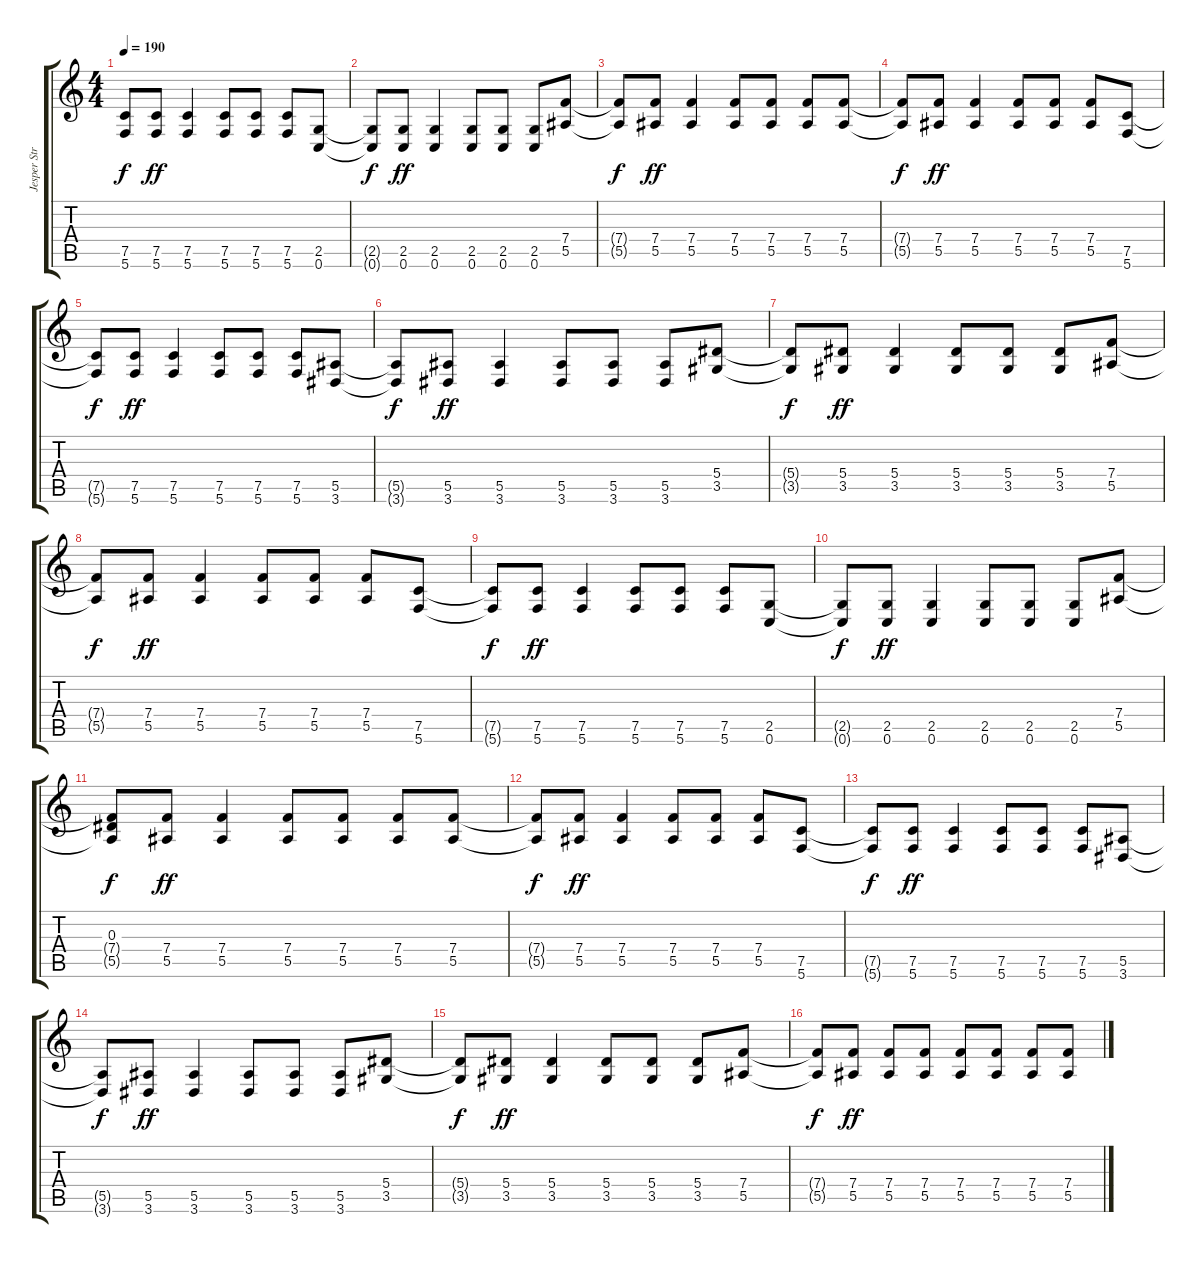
\track ("Jesper Stromblad" "Jesper Str") {instrument distortionguitar}
\staff {score tabs}
\tuning (C4 G3 Eb3 Bb2 F2 C2) {hide}
\ts (4 4)
\tempo 190
\clef g2
\ks c
(7.5{t} 5.6{t}).8{dy f} (7.5 5.6).8{dy ff} (7.5 5.6).4 (7.5 5.6).8 (7.5 5.6).8 (7.5 5.6).8 (2.5 0.6).8 |
(2.5{t} 0.6{t}).8{dy f} (2.5 0.6).8{dy ff} (2.5 0.6).4 (2.5 0.6).8 (2.5 0.6).8 (2.5 0.6).8 (7.4 5.5).8 |
(7.4{t} 5.5{t}).8{dy f} (7.4 5.5).8{dy ff} (7.4 5.5).4 (7.4 5.5).8 (7.4 5.5).8 (7.4 5.5).8 (7.4 5.5).8 |
(7.4{t} 5.5{t}).8{dy f} (7.4 5.5).8{dy ff} (7.4 5.5).4 (7.4 5.5).8 (7.4 5.5).8 (7.4 5.5).8 (7.5 5.6).8 |
(7.5{t} 5.6{t}).8{dy f} (7.5 5.6).8{dy ff} (7.5 5.6).4 (7.5 5.6).8 (7.5 5.6).8 (7.5 5.6).8 (5.5 3.6).8 |
(5.5{t} 3.6{t}).8{dy f} (5.5 3.6).8{dy ff} (5.5 3.6).4 (5.5 3.6).8 (5.5 3.6).8 (5.5 3.6).8 (5.4 3.5).8 |
(5.4{t} 3.5{t}).8{dy f} (5.4 3.5).8{dy ff} (5.4 3.5).4 (5.4 3.5).8 (5.4 3.5).8 (5.4 3.5).8 (7.4 5.5).8 |
(7.4{t} 5.5{t}).8{dy f} (7.4 5.5).8{dy ff} (7.4 5.5).4 (7.4 5.5).8 (7.4 5.5).8 (7.4 5.5).8 (7.5 5.6).8 |
(7.5{t} 5.6{t}).8{dy f} (7.5 5.6).8{dy ff} (7.5 5.6).4 (7.5 5.6).8 (7.5 5.6).8 (7.5 5.6).8 (2.5 0.6).8 |
(2.5{t} 0.6{t}).8{dy f} (2.5 0.6).8{dy ff} (2.5 0.6).4 (2.5 0.6).8 (2.5 0.6).8 (2.5 0.6).8 (7.4 5.5).8 |
(0.3 7.4{t} 5.5{t}).8{dy f} (7.4 5.5).8{dy ff} (7.4 5.5).4 (7.4 5.5).8 (7.4 5.5).8 (7.4 5.5).8 (7.4 5.5).8 |
(7.4{t} 5.5{t}).8{dy f} (7.4 5.5).8{dy ff} (7.4 5.5).4 (7.4 5.5).8 (7.4 5.5).8 (7.4 5.5).8 (7.5 5.6).8 |
(7.5{t} 5.6{t}).8{dy f} (7.5 5.6).8{dy ff} (7.5 5.6).4 (7.5 5.6).8 (7.5 5.6).8 (7.5 5.6).8 (5.5 3.6).8 |
(5.5{t} 3.6{t}).8{dy f} (5.5 3.6).8{dy ff} (5.5 3.6).4 (5.5 3.6).8 (5.5 3.6).8 (5.5 3.6).8 (5.4 3.5).8 |
(5.4{t} 3.5{t}).8{dy f} (5.4 3.5).8{dy ff} (5.4 3.5).4 (5.4 3.5).8 (5.4 3.5).8 (5.4 3.5).8 (7.4 5.5).8 |
(7.4{t} 5.5{t}).8{dy f} (7.4 5.5).8{dy ff} (7.4 5.5).8 (7.4 5.5).8 (7.4 5.5).8 (7.4 5.5).8 (7.4 5.5).8 (7.4 5.5).8
